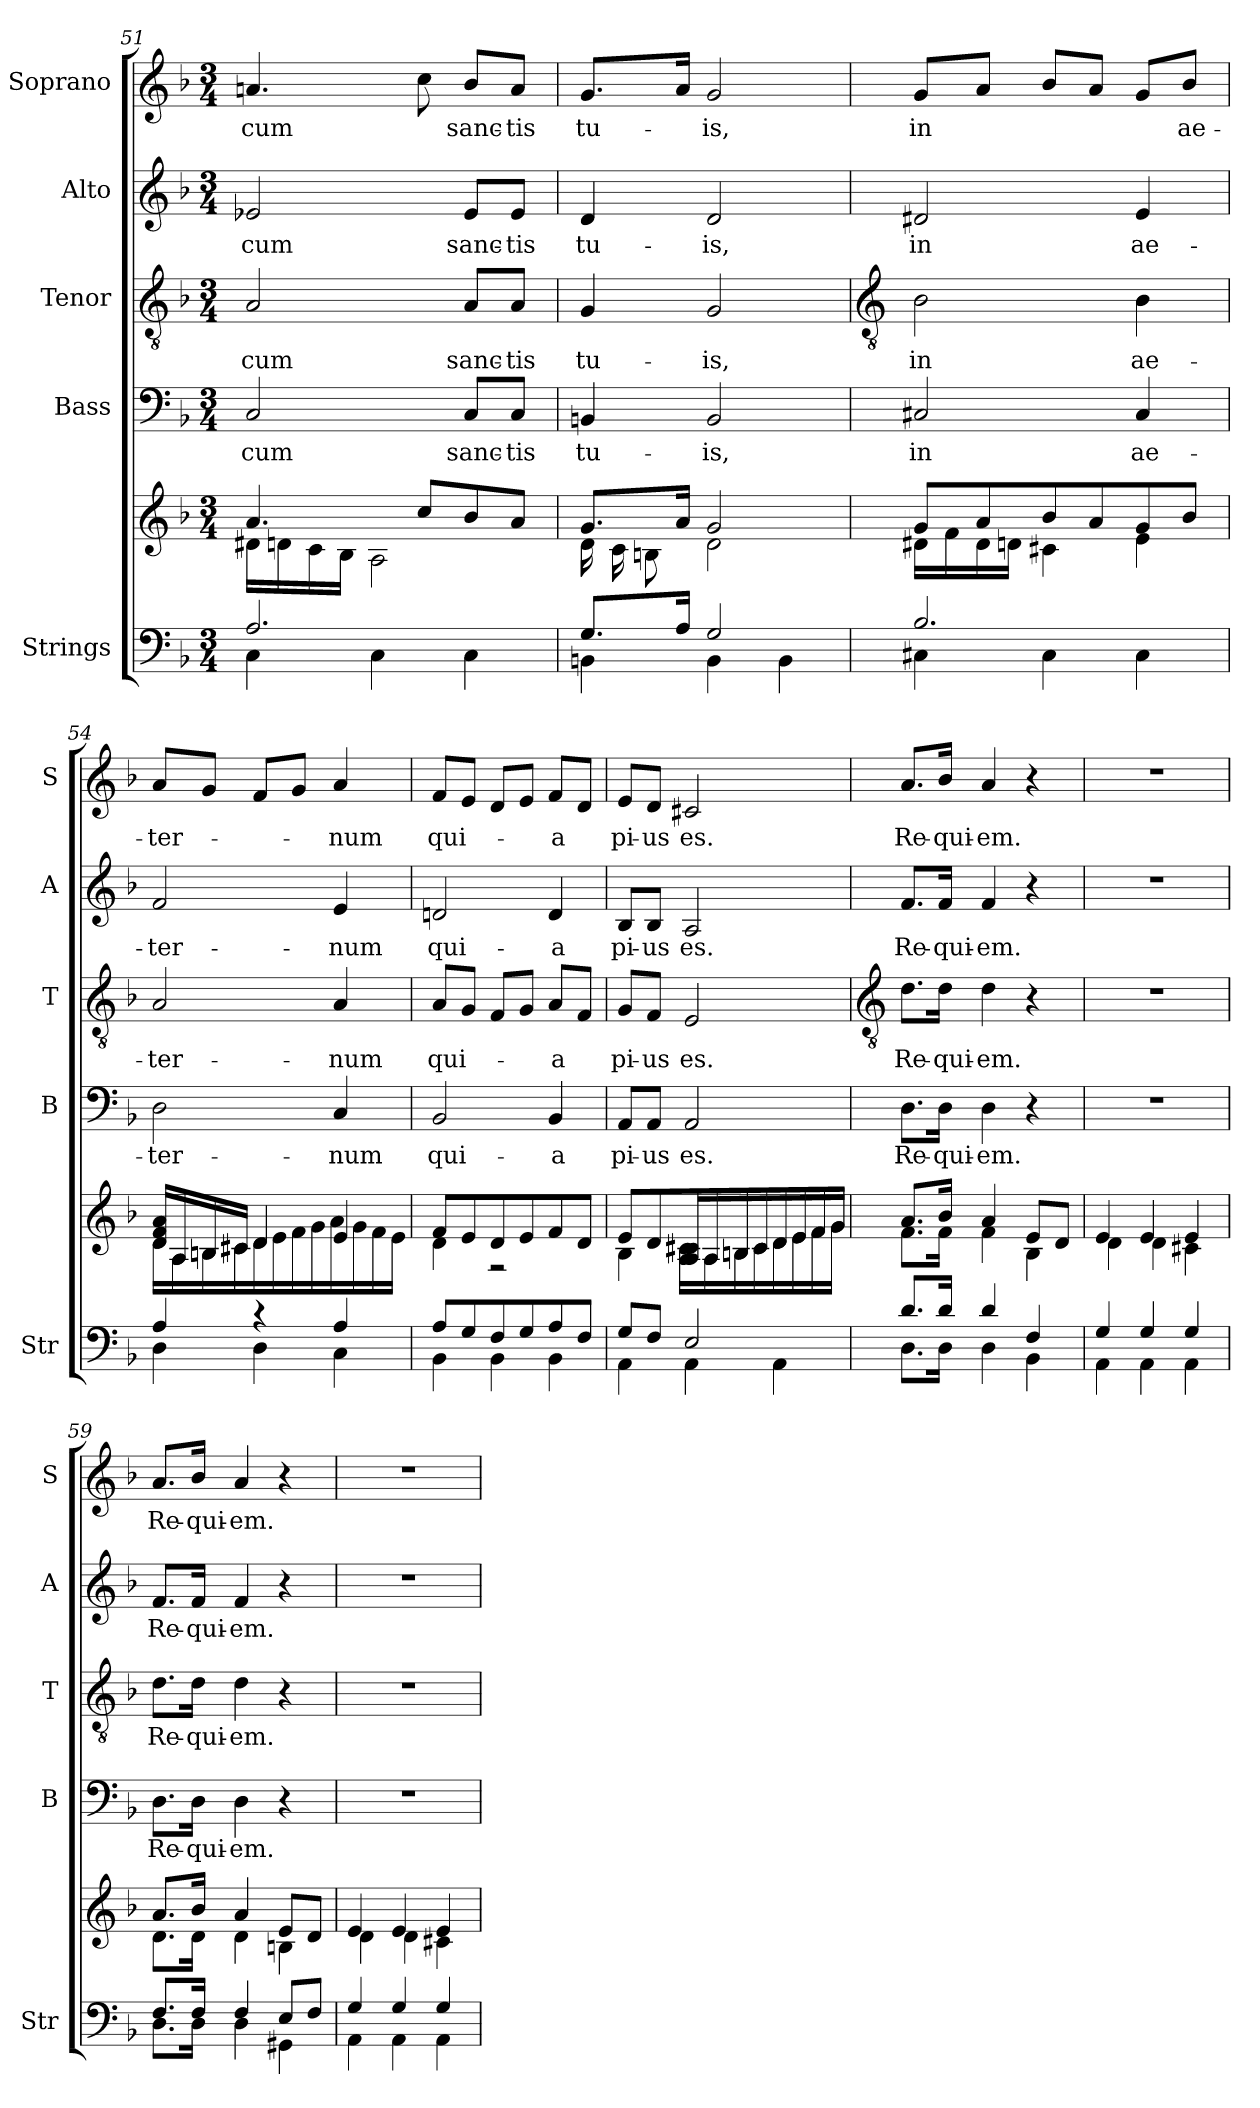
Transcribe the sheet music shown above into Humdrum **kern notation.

**kern	**kern	**kern	**text	**kern	**text	**kern	**text	**kern	**text
*part5	*part5	*part4	*part4	*part3	*part3	*part2	*part2	*part1	*part1
*staff6	*staff5	*staff4	*staff4	*staff3	*staff3	*staff2	*staff2	*staff1	*staff1
*I"Strings	*	*I"Bass	*	*I"Tenor	*	*I"Alto	*	*I"Soprano	*
*I'Str	*	*I'B	*	*I'T	*	*I'A	*	*I'S	*
*clefF4	*clefG2	*clefF4	*	*clefGv2	*	*clefG2	*	*clefG2	*
*k[b-]	*k[b-]	*k[b-]	*	*k[b-]	*	*k[b-]	*	*k[b-]	*
*F:	*F:	*F:	*	*F:	*	*F:	*	*F:	*
*M3/4	*M3/4	*M3/4	*	*M3/4	*	*M3/4	*	*M3/4	*
=51	=51	=51	=51	=51	=51	=51	=51	=51	=51
*^	*^	*	*	*	*	*	*	*	*
!	!	!	!	!	!LO:LY:b	!	!LO:LY:b	!	!LO:LY:b	!	!LO:LY:b
2.A/	4C\	4.a/	16d#X\LL	2C	cum	2A	cum	2e-X	cum	4.an	cum
.	.	.	16dn\	.	.	.	.	.	.	.	.
.	.	.	16c\	.	.	.	.	.	.	.	.
.	.	.	16B-\JJ	.	.	.	.	.	.	.	.
.	4C\	.	2A\	.	.	.	.	.	.	.	.
.	.	8cc/L	.	.	.	.	.	.	.	8cc	.
!	!	!	!	!	!LO:LY:b	!	!LO:LY:b	!	!LO:LY:b	!	!LO:LY:b
.	4C\	8b-/	.	8CL	sanc-	8AL	sanc-	8e-L	sanc-	8b-L	sanc-
!	!	!	!	!	!LO:LY:b	!	!LO:LY:b	!	!LO:LY:b	!	!LO:LY:b
.	.	8a/J	.	8CJ	-tis	8AJ	-tis	8e-J	-tis	8aJ	-tis
=52	=52	=52	=52	=52	=52	=52	=52	=52	=52	=52	=52
!	!	!	!	!	!LO:LY:b	!	!LO:LY:b	!	!LO:LY:b	!	!LO:LY:b
8.G/L	4BBn\	8.g/L	16d\LL	4BBn	tu-	4G	tu-	4d	tu-	8.gL	tu-
.	.	.	16c\	.	.	.	.	.	.	.	.
.	.	.	8Bn\J	.	.	.	.	.	.	.	.
16A/J	.	16a/J	.	.	.	.	.	.	.	16aJ	.
!	!	!	!	!	!LO:LY:b	!	!LO:LY:b	!	!LO:LY:b	!	!LO:LY:b
2G/	4BB\	2g/	2d\	2BB	-is,	2G	-is,	2d	-is,	2g	-is,
.	4BB\	.	.	.	.	.	.	.	.	.	.
!!LO:LB:g=z
=53	=53	=53	=53	=53	=53	=53	=53	=53	=53	=53	=53
*	*	*	*	*	*	*clefGv2	*	*	*	*	*
!	!	!	!	!	!LO:LY:b	!	!LO:LY:b	!	!LO:LY:b	!	!LO:LY:b
2.B-/	4C#X\	8g/L	16d#X\LL	2C#X	in	2B-	in	2d#X	in	8gL	in
.	.	.	16f\	.	.	.	.	.	.	.	.
.	.	8a/	16d#\	.	.	.	.	.	.	8aJ	.
.	.	.	16dn\JJ	.	.	.	.	.	.	.	.
.	4C#\	8b-/	4c#X\	.	.	.	.	.	.	8b-L	.
.	.	8a/	.	.	.	.	.	.	.	8aJ	.
!	!	!	!	!	!LO:LY:b	!	!LO:LY:b	!	!LO:LY:b	!	!
.	4C#\	8g/	4e\	4C#	ae-	4B-	ae-	4e	ae-	8gL	.
!	!	!	!	!	!	!	!	!	!	!	!LO:LY:b
.	.	8b-/J	.	.	.	.	.	.	.	8b-J	ae-
=54	=54	=54	=54	=54	=54	=54	=54	=54	=54	=54	=54
!	!	!	!	!	!LO:LY:b	!	!LO:LY:b	!	!LO:LY:b	!	!LO:LY:b
4A/	4D\	16d/ 16f/ 16a/LL	16d\LL	2D	-ter-	2A	-ter-	2f	-ter-	8aL	-ter-
.	.	16A/	16A\	.	.	.	.	.	.	.	.
.	.	16Bn/	16Bn\	.	.	.	.	.	.	8gJ	.
.	.	16c#X/JJ	16c#X\	.	.	.	.	.	.	.	.
4r	4D\	4d/	16d\	.	.	.	.	.	.	8fL	.
.	.	.	16e\	.	.	.	.	.	.	.	.
.	.	.	16f\	.	.	.	.	.	.	8gJ	.
.	.	.	16g\	.	.	.	.	.	.	.	.
!	!	!	!	!	!LO:LY:b	!	!LO:LY:b	!	!LO:LY:b	!	!LO:LY:b
4A/	4C\	4e/	16a\	4C	-num	4A	-num	4e	-num	4a	-num
.	.	.	16g\	.	.	.	.	.	.	.	.
.	.	.	16f\	.	.	.	.	.	.	.	.
.	.	.	16e\JJ	.	.	.	.	.	.	.	.
=55	=55	=55	=55	=55	=55	=55	=55	=55	=55	=55	=55
!	!	!	!	!	!LO:LY:b	!	!LO:LY:b	!	!LO:LY:b	!	!LO:LY:b
8A/L	4BB-\	8f/L	4d\	2BB-	qui-	8AL	qui-	2dn	qui-	8fL	qui-
8G/	.	8e/	.	.	.	8GJ	.	.	.	8eJ	.
8F/	4BB-\	8d/	2r	.	.	8FL	.	.	.	8dL	.
8G/	.	8e/	.	.	.	8GJ	.	.	.	8eJ	.
!	!	!	!	!	!LO:LY:b	!	!LO:LY:b	!	!LO:LY:b	!	!LO:LY:b
8A/	4BB-\	8f/	.	4BB-	-a	8AL	-a	4d	-a	8fL	-a
8F/J	.	8d/J	.	.	.	8FJ	.	.	.	8dJ	.
=56	=56	=56	=56	=56	=56	=56	=56	=56	=56	=56	=56
!	!	!	!	!	!LO:LY:b	!	!LO:LY:b	!	!LO:LY:b	!	!LO:LY:b
8G/L	4AA\	8e/L	4B-\	8AAL	pi-	8GL	pi-	8B-L	pi-	8eL	pi-
!	!	!	!	!	!LO:LY:b	!	!LO:LY:b	!	!LO:LY:b	!	!LO:LY:b
8F/J	.	8d/	.	8AAJ	-us	8FJ	-us	8B-J	-us	8dJ	-us
!	!	!	!	!	!LO:LY:b	!	!LO:LY:b	!	!LO:LY:b	!	!LO:LY:b
2E/	4AA\	16A/ 16c#X/L	16A\ 16c#X\LL	2AA	es.	2E	es.	2A	es.	2c#X	es.
.	.	16A/	16A\	.	.	.	.	.	.	.	.
.	.	16Bn/	16Bn\	.	.	.	.	.	.	.	.
.	.	16c#/	16c#\	.	.	.	.	.	.	.	.
.	4AA\	16d/	16d\	.	.	.	.	.	.	.	.
.	.	16e/	16e\	.	.	.	.	.	.	.	.
.	.	16f/	16f\	.	.	.	.	.	.	.	.
.	.	16g/JJ	16g\JJ	.	.	.	.	.	.	.	.
!!LO:LB:g=z
=57	=57	=57	=57	=57	=57	=57	=57	=57	=57	=57	=57
*	*	*	*	*	*	*clefGv2	*	*	*	*	*
!	!	!	!	!	!LO:LY:b	!	!LO:LY:b	!	!LO:LY:b	!	!LO:LY:b
8.d/L	8.D\L	8.a/L	8.f\L	8.DL	Re-	8.dL	Re-	8.fL	Re-	8.aL	Re-
!	!	!	!	!	!LO:LY:b	!	!LO:LY:b	!	!LO:LY:b	!	!LO:LY:b
16d/J	16D\J	16b-/J	16f\J	16DJ	-qui-	16dJ	-qui-	16fJ	-qui-	16b-J	-qui-
!	!	!	!	!	!LO:LY:b	!	!LO:LY:b	!	!LO:LY:b	!	!LO:LY:b
4d/	4D\	4a/	4f\	4D	-em.	4d	-em.	4f	-em.	4a	-em.
4F/	4BB-\	8e/L	4B-\	4r	.	4r	.	4r	.	4r	.
.	.	8d/J	.	.	.	.	.	.	.	.	.
=58	=58	=58	=58	=58	=58	=58	=58	=58	=58	=58	=58
!	!	!	!	!LO:N:vis=1	!	!LO:N:vis=1	!	!LO:N:vis=1	!	!LO:N:vis=1	!
4G/	4AA\	4e/	4d\	2.r	.	2.r	.	2.r	.	2.r	.
4G/	4AA\	4e/	4d\	.	.	.	.	.	.	.	.
4G/	4AA\	4e/	4c#X\	.	.	.	.	.	.	.	.
=59	=59	=59	=59	=59	=59	=59	=59	=59	=59	=59	=59
!	!	!	!	!	!LO:LY:b	!	!LO:LY:b	!	!LO:LY:b	!	!LO:LY:b
8.F/L	8.D\L	8.a/L	8.d\L	8.DL	Re-	8.dL	Re-	8.fL	Re-	8.aL	Re-
!	!	!	!	!	!LO:LY:b	!	!LO:LY:b	!	!LO:LY:b	!	!LO:LY:b
16F/J	16D\J	16b-/J	16d\J	16DJ	-qui-	16dJ	-qui-	16fJ	-qui-	16b-J	-qui-
!	!	!	!	!	!LO:LY:b	!	!LO:LY:b	!	!LO:LY:b	!	!LO:LY:b
4F/	4D\	4a/	4d\	4D	-em.	4d	-em.	4f	-em.	4a	-em.
8E/L	4GG#X\	8e/L	4Bn\	4r	.	4r	.	4r	.	4r	.
8F/J	.	8d/J	.	.	.	.	.	.	.	.	.
=60	=60	=60	=60	=60	=60	=60	=60	=60	=60	=60	=60
!	!	!	!	!LO:N:vis=1	!	!LO:N:vis=1	!	!LO:N:vis=1	!	!LO:N:vis=1	!
4G/	4AA\	4e/	4d\	2.r	.	2.r	.	2.r	.	2.r	.
4G/	4AA\	4e/	4d\	.	.	.	.	.	.	.	.
4G/	4AA\	4e/	4c#X\	.	.	.	.	.	.	.	.
*v	*v	*	*	*	*	*	*	*	*	*	*
*	*v	*v	*	*	*	*	*	*	*	*
=	=	=	=	=	=	=	=	=	=
*-	*-	*-	*-	*-	*-	*-	*-	*-	*-
